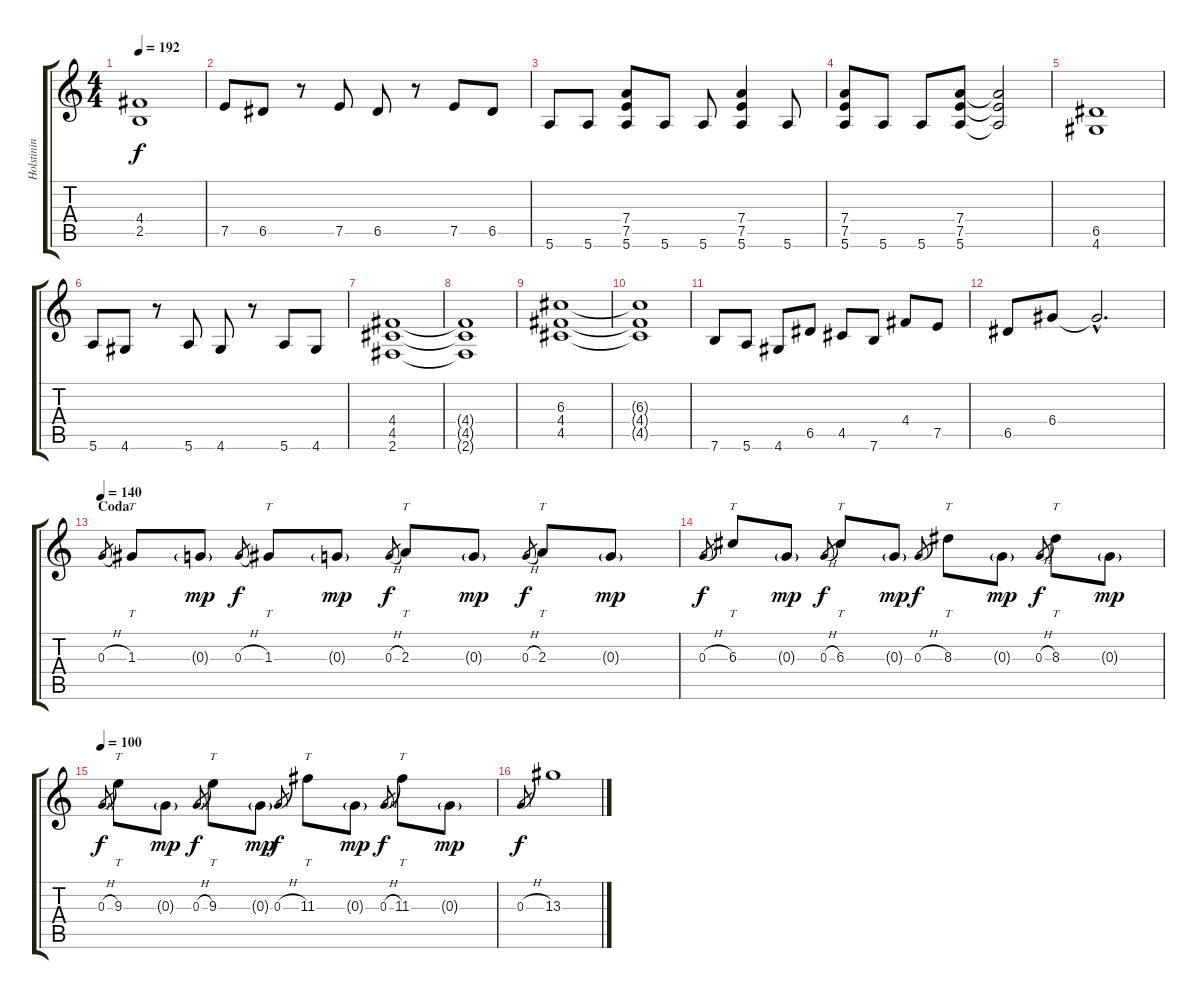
\track ("Holstinin 1" "Holstinin ") {instrument overdrivenguitar}
\staff {score tabs}
\tuning (E4 B3 G3 D3 A2 E2) {hide}
\ts (4 4)
\tempo 192
\clef g2
\ks c
(4.4 2.5).1{dy f} |
7.5.8 6.5.8 r.8 7.5.8 6.5.8 r.8 7.5.8 6.5.8 |
5.6.8 5.6.8 (7.4 7.5 5.6).8 5.6.8 5.6.8 (7.4 7.5 5.6).4 5.6.8 |
(7.4 7.5 5.6).8 5.6.8 5.6.8 (7.4 7.5 5.6).8 (7.4{t} 7.5{t} 5.6{t}).2 |
(6.5 4.6).1 |
5.6.8 4.6.8 r.8 5.6.8 4.6.8 r.8 5.6.8 4.6.8 |
(4.4 4.5 2.6).1 |
(4.4{t} 4.5{t} 2.6{t}).1 |
(6.3 4.4 4.5).1 |
(6.3{t} 4.4{t} 4.5{t}).1 |
7.6.8 5.6.8 4.6.8 6.5.8 4.5.8 7.6.8 4.4.8 7.5.8 |
6.5.8 6.4.8 6.4{hac t}.2{d} |
\section ("" "Coda")
\tempo 140
0.3{h}.8{gr} 1.3.8{tt} 0.3{g}.8{dy mp} 0.3{h}.8{gr dy f} 1.3.8{tt} 0.3{g}.8{dy mp} 0.3{h}.8{gr dy f} 2.3.8{tt} 0.3{g}.8{dy mp} 0.3{h}.8{gr dy f} 2.3.8{tt} 0.3{g}.8{dy mp} |
0.3{h}.8{gr dy f} 6.3.8{tt} 0.3{g}.8{dy mp} 0.3{h}.8{gr dy f} 6.3.8{tt} 0.3{g}.8{dy mp} 0.3{h}.8{gr dy f} 8.3.8{tt} 0.3{g}.8{dy mp} 0.3{h}.8{gr dy f} 8.3.8{tt} 0.3{g}.8{dy mp} |
\tempo 100
0.3{h}.8{gr dy f} 9.3.8{tt} 0.3{g}.8{dy mp} 0.3{h}.8{gr dy f} 9.3.8{tt} 0.3{g}.8{dy mp} 0.3{h}.8{gr dy f} 11.3.8{tt} 0.3{g}.8{dy mp} 0.3{h}.8{gr dy f} 11.3.8{tt} 0.3{g}.8{dy mp} |
0.3{h}.8{gr dy f} 13.3.1
